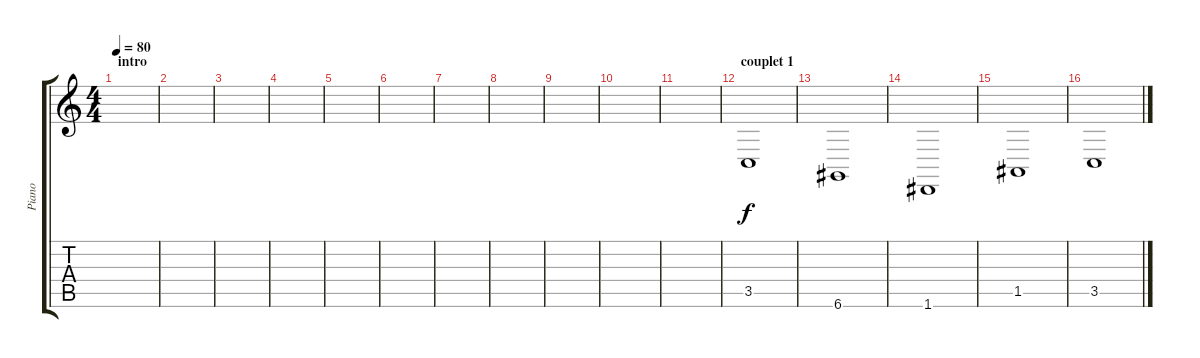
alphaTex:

\track ("Piano" "Piano") {instrument brightacousticpiano}
\staff {score tabs}
\tuning (E4 B3 G3 D3 A2 D2) {hide}
\ts (4 4)
\section ("" "intro")
\tempo 80
\clef g2
\ks c
|
|
|
|
|
|
|
|
|
|
|
\section ("" "couplet 1")
3.5.1 |
6.6.1 |
1.6.1 |
1.5.1 |
3.5.1
